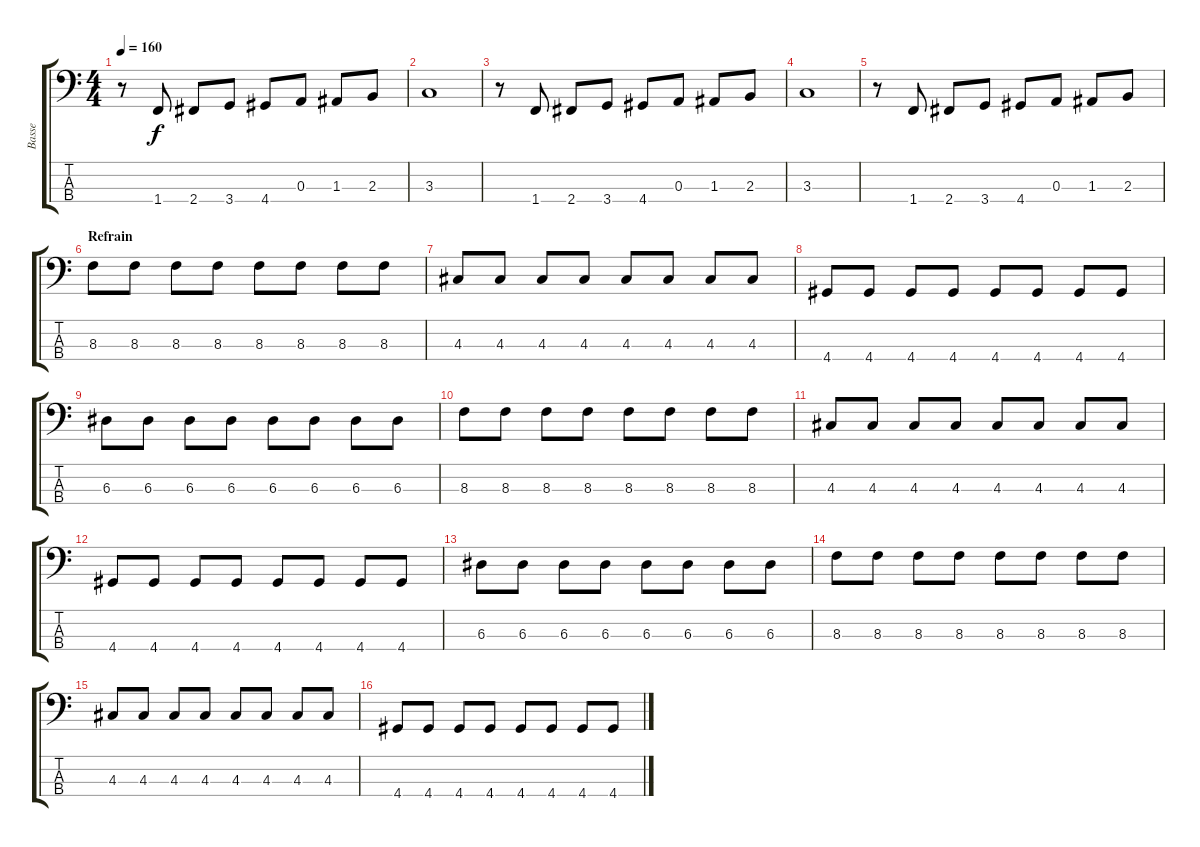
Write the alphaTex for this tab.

\track ("Basse" "Basse") {instrument electricbassfinger}
\staff {score tabs}
\tuning (G2 D2 A1 E1) {hide}
\ts (4 4)
\tempo 160
\clef f4
\ks c
r.8{dy f} 1.4.8 2.4.8 3.4.8 4.4.8 0.3.8 1.3.8 2.3.8 |
3.3.1 |
r.8 1.4.8 2.4.8 3.4.8 4.4.8 0.3.8 1.3.8 2.3.8 |
3.3.1 |
r.8 1.4.8 2.4.8 3.4.8 4.4.8 0.3.8 1.3.8 2.3.8 |
\section ("" "Refrain")
8.3.8 8.3.8 8.3.8 8.3.8 8.3.8 8.3.8 8.3.8 8.3.8 |
4.3.8 4.3.8 4.3.8 4.3.8 4.3.8 4.3.8 4.3.8 4.3.8 |
4.4.8 4.4.8 4.4.8 4.4.8 4.4.8 4.4.8 4.4.8 4.4.8 |
6.3.8 6.3.8 6.3.8 6.3.8 6.3.8 6.3.8 6.3.8 6.3.8 |
8.3.8 8.3.8 8.3.8 8.3.8 8.3.8 8.3.8 8.3.8 8.3.8 |
4.3.8 4.3.8 4.3.8 4.3.8 4.3.8 4.3.8 4.3.8 4.3.8 |
4.4.8 4.4.8 4.4.8 4.4.8 4.4.8 4.4.8 4.4.8 4.4.8 |
6.3.8 6.3.8 6.3.8 6.3.8 6.3.8 6.3.8 6.3.8 6.3.8 |
8.3.8 8.3.8 8.3.8 8.3.8 8.3.8 8.3.8 8.3.8 8.3.8 |
4.3.8 4.3.8 4.3.8 4.3.8 4.3.8 4.3.8 4.3.8 4.3.8 |
4.4.8 4.4.8 4.4.8 4.4.8 4.4.8 4.4.8 4.4.8 4.4.8
